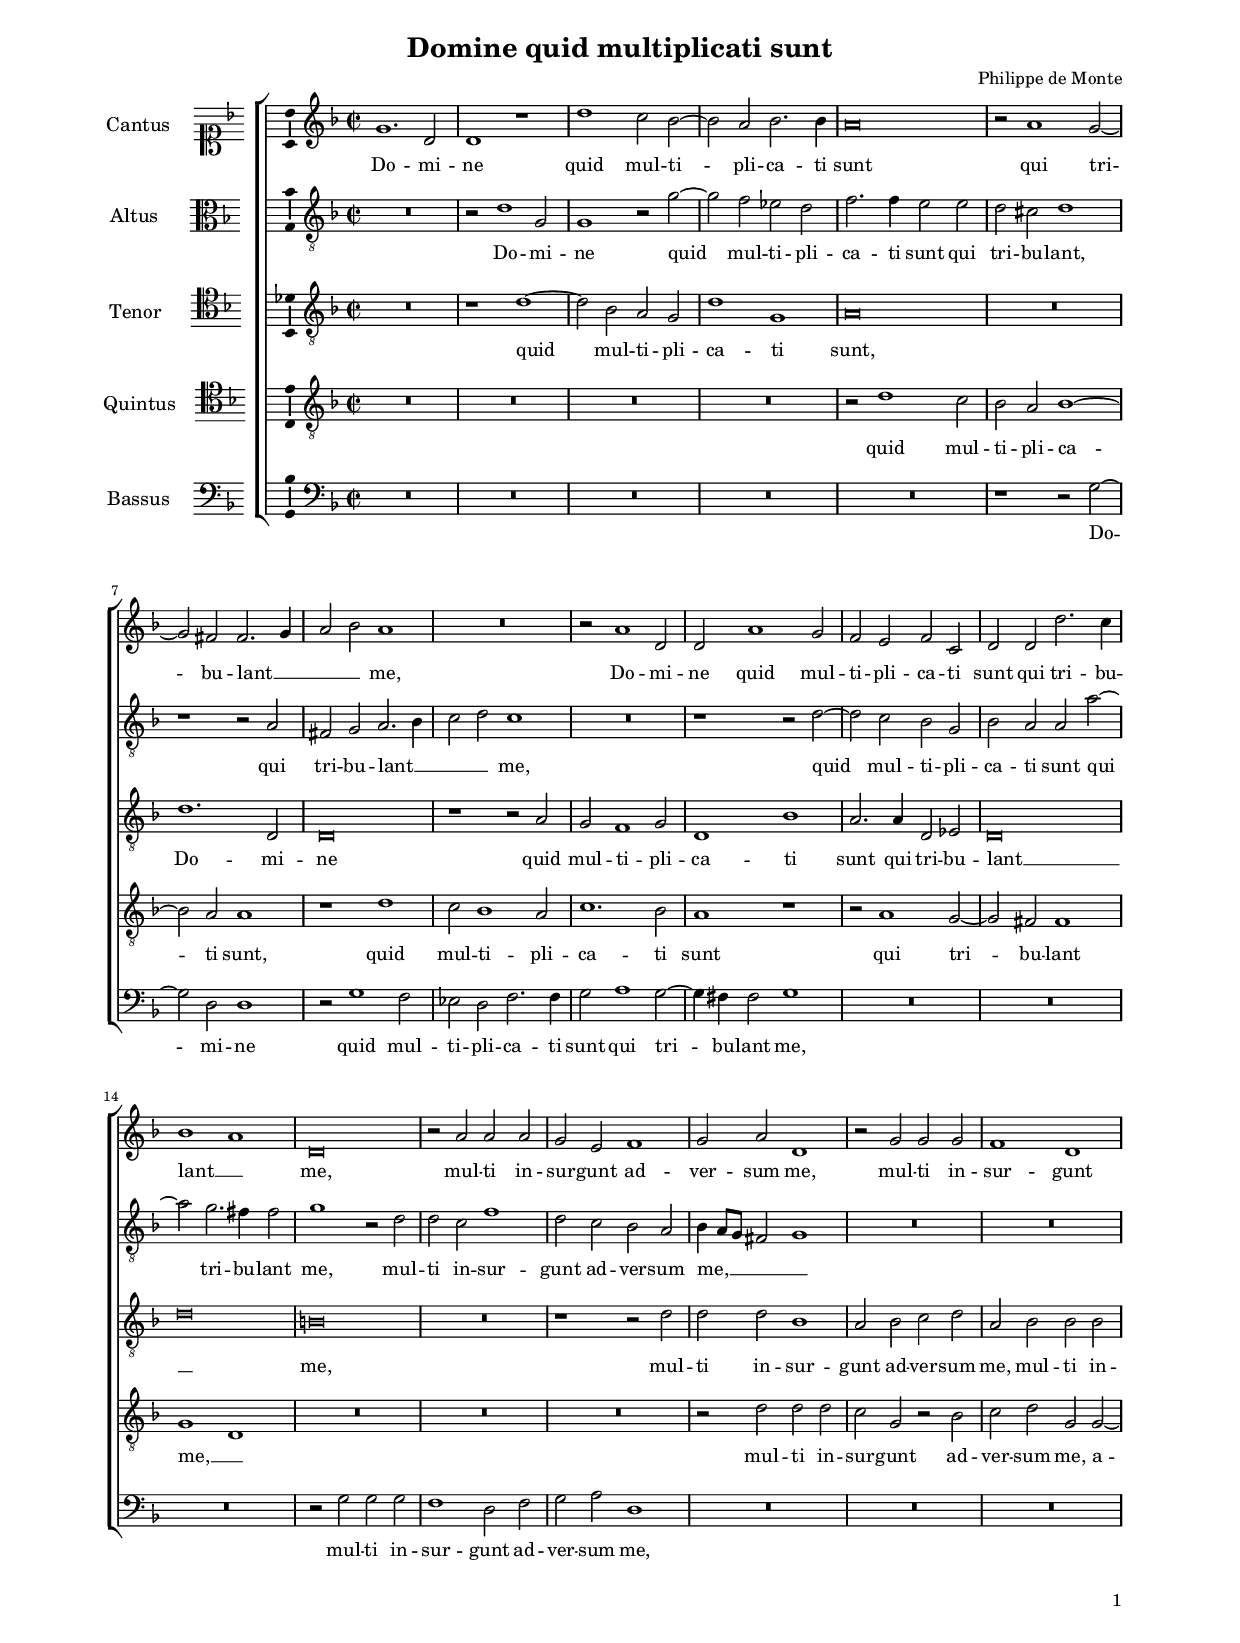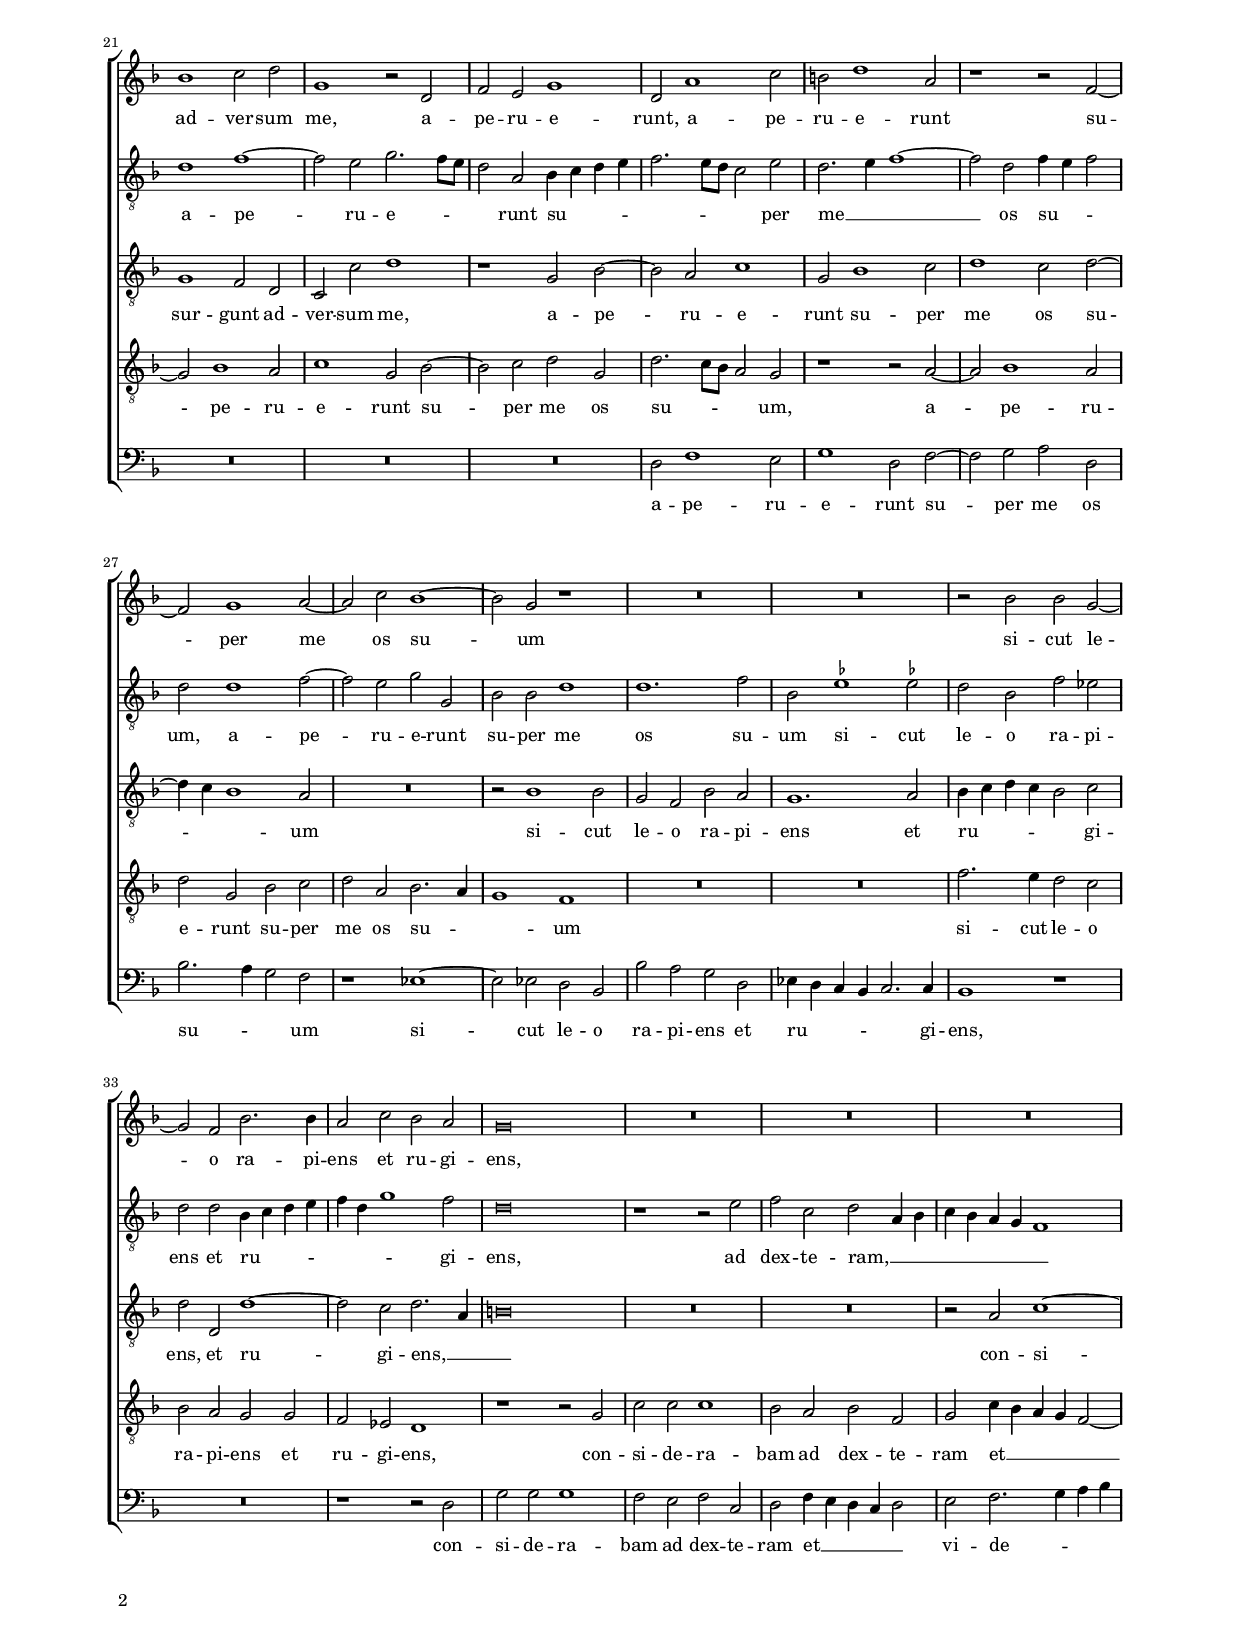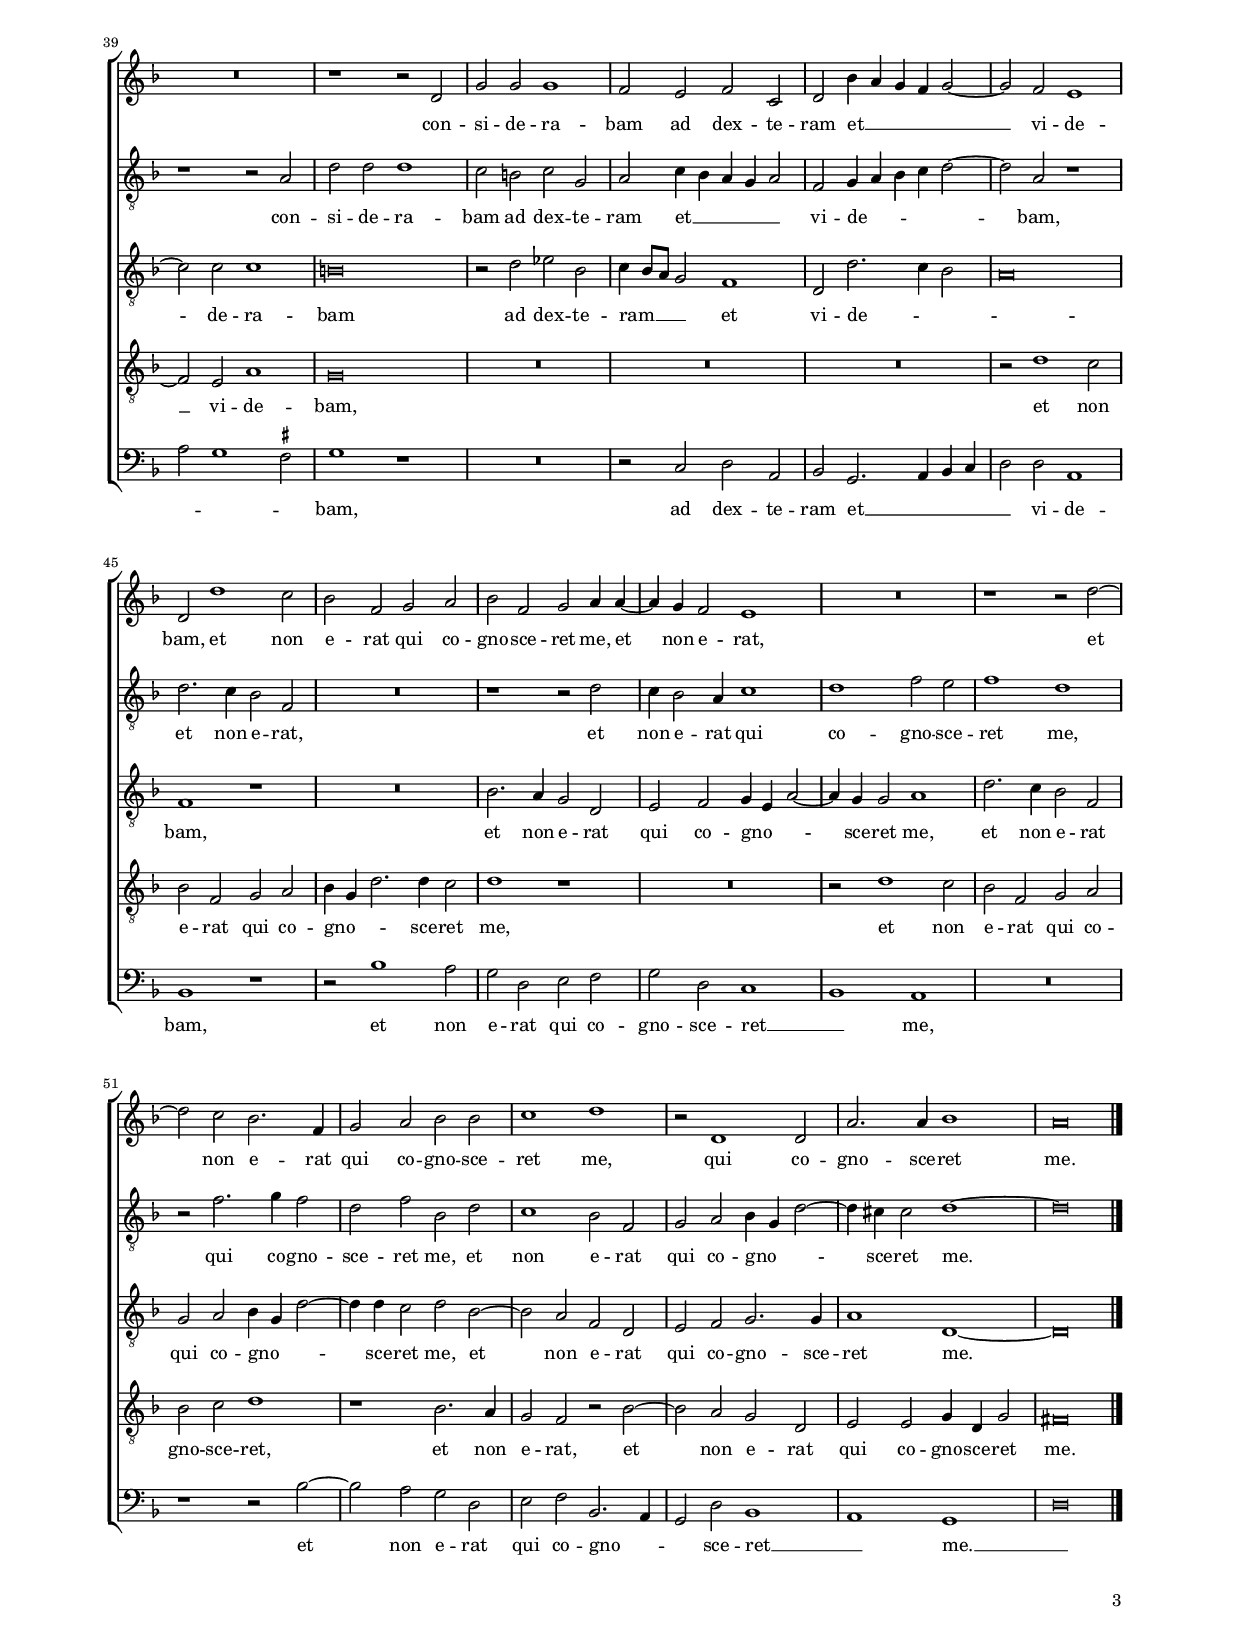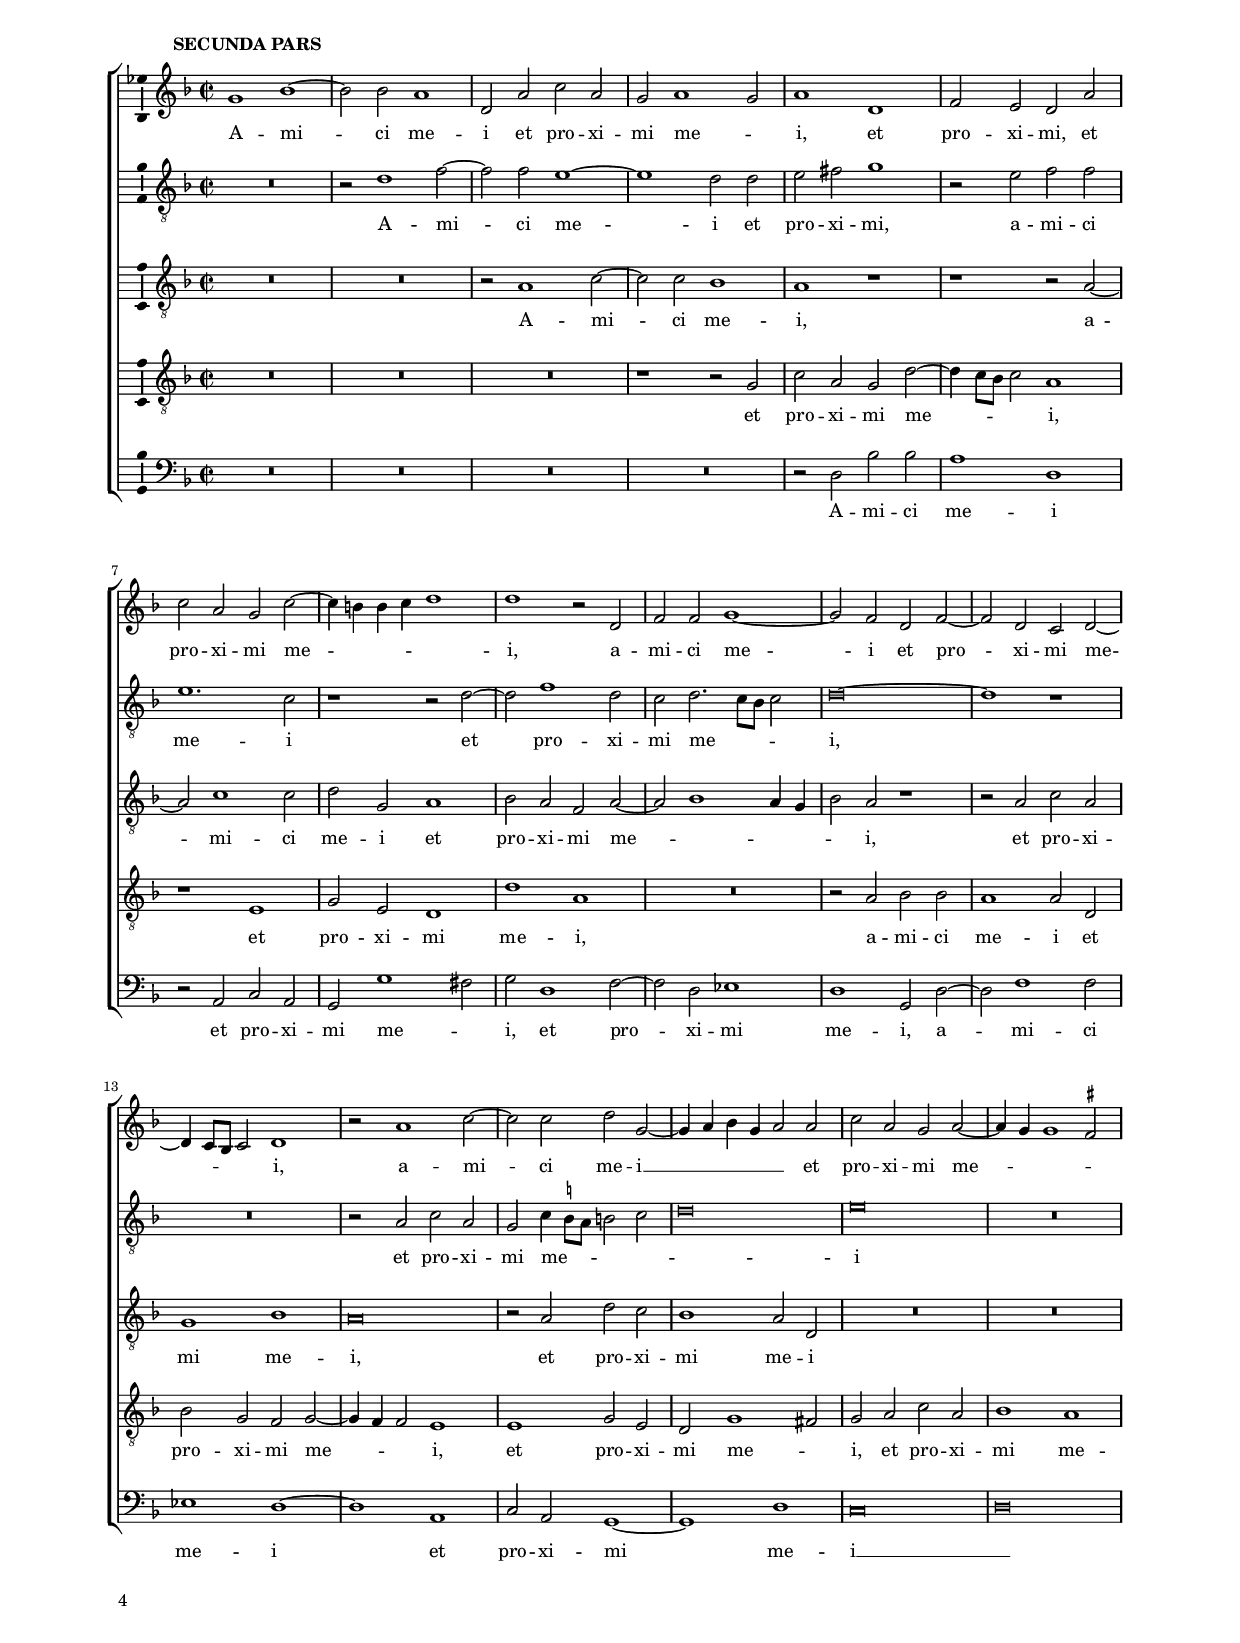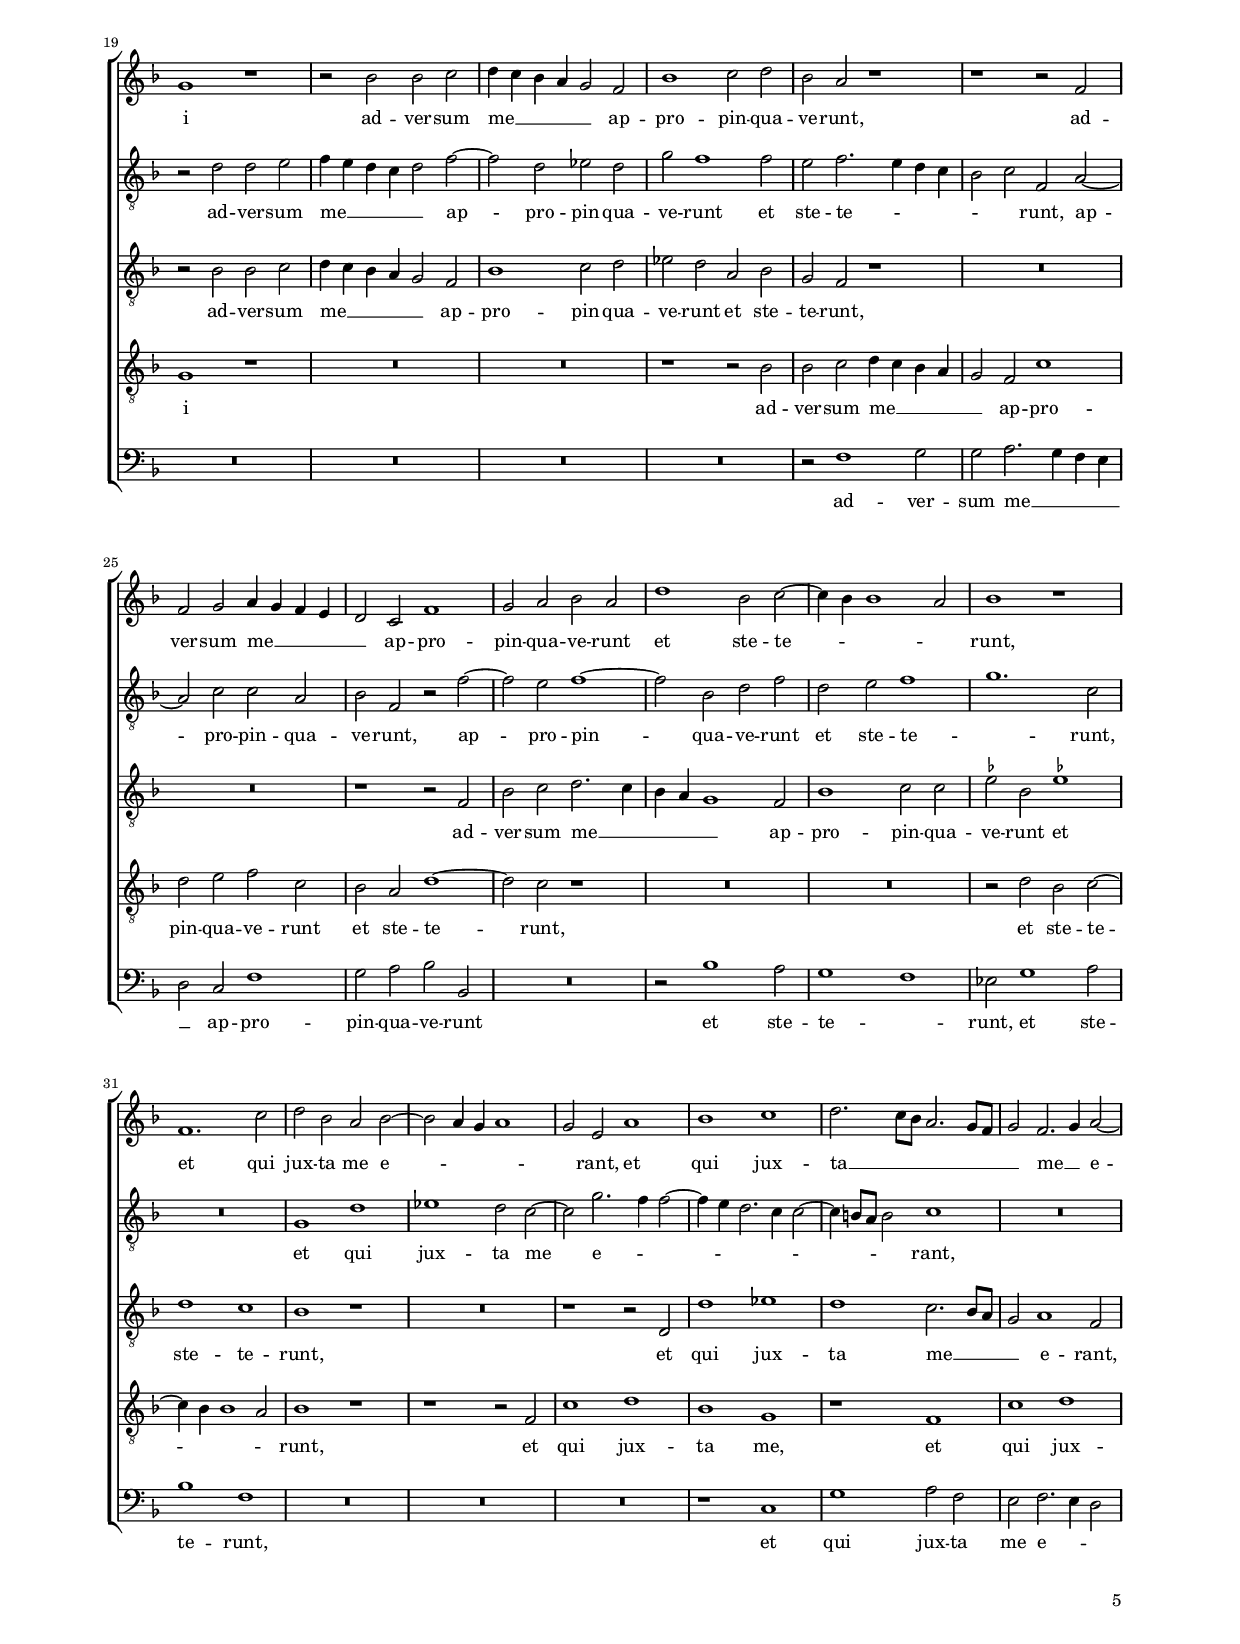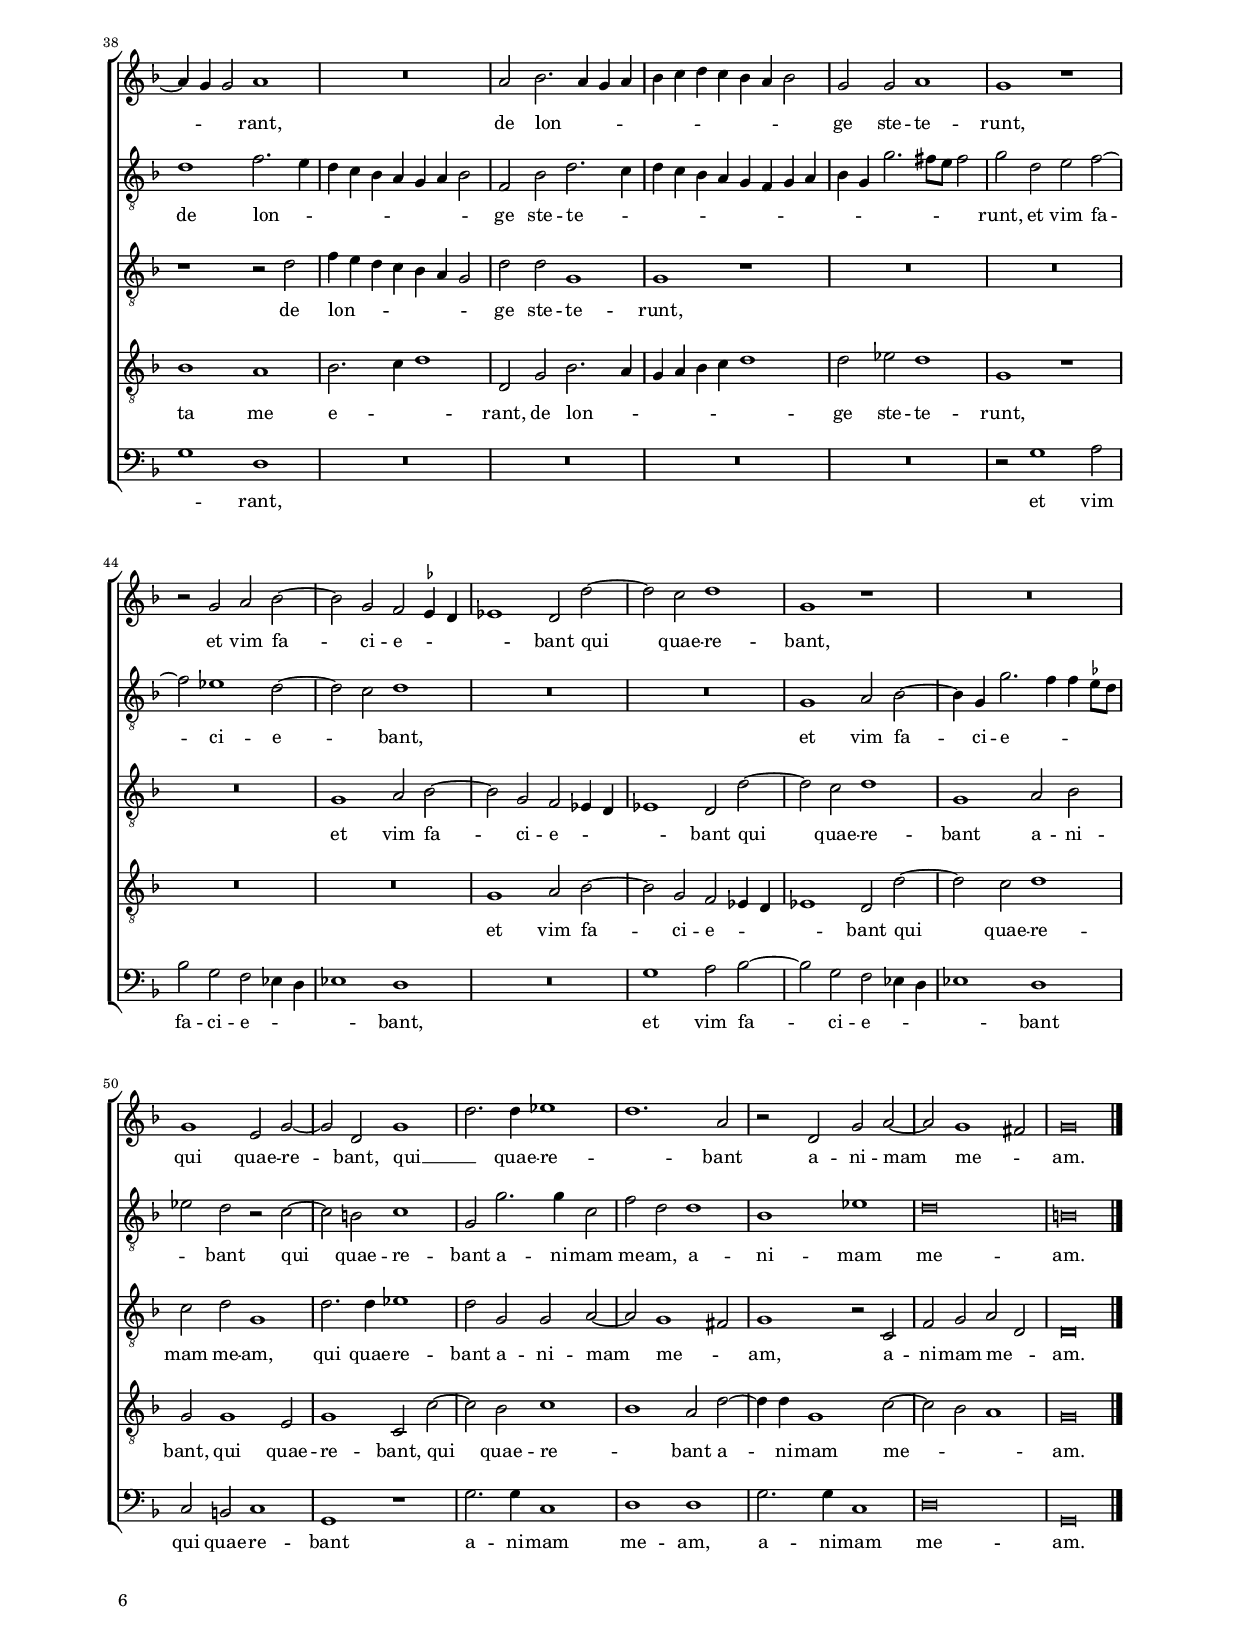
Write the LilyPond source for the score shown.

\header
{
  title="Domine quid multiplicati sunt"
  composer="Philippe de Monte"
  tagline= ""
}

\version "2.22.1"
\language deutsch
#(set-global-staff-size 15)
% #(set-default-paper-size "letter")
#(ly:set-option 'point-and-click #f)

    ficta = { \once \set suggestAccidentals = ##t }
	
	forget = #(define-music-function (music) (ly:music?) #{
		\accidentalStyle forget
		$music
		\accidentalStyle default
		#})
    

\paper
	{
	top-margin = 1.8 \cm
	bottom-margin = 1.2 \cm
	left-margin = 2 \cm
	right-margin = 2 \cm
	ragged-bottom = ##f
	ragged-last-bottom = ##f
	print-page-number = ##f
	score-system-spacing = #'((basic-distance . 16) (minimum-distance . 14) (padding . 5) (strechability . 150))
	system-system-spacing = #'((basic-distance . 16) (minimum-distance . 14) (padding . 5) (strechability . 150))
    oddFooterMarkup=\markup   \fill-line { "" \fromproperty #'page:page-number-string }
    evenFooterMarkup=\markup  \fill-line { \fromproperty #'page:page-number-string "" }
    last-bottom-spacing = #'((basic-distance . 12) (minimum-distance . 7) (padding . 4))
%	systems-per-page = 3
%	page-count = 6
%	min-systems-per-page = 3
	}

global = {
    % \set Staff.autoBeaming = ##f
	\key f \major
	\time 2/2 \set Score.measureLength = #(ly:make-moment 2/1)
    \set Score.tempoHideNote = ##t
    \tempo 2 = 90
    \skip 1*2*56 \bar "|."
	}
	

incipitcantus = \markup { \score {
	{
	\set Staff.instrumentName = \markup { \fontsize #1 "Cantus" }
	\key f \major
	\clef soprano
	s4 \bar ""
	}
	\layout  {
	raggedright = ##t
	indent = 1.8 \cm
	line-width = 2.5 \cm
	\context { \Staff \remove Time_signature_engraver }
	\override Staff.Clef.Y-extent = #'(0 . 0)
	}} \hspace #1 }
      
      
incipitaltus = \markup { \score {
	{
	\set Staff.instrumentName = \markup { \fontsize #1 "Altus" }
	\key f \major
	\clef alto
	s4 \bar ""
	}
	\layout  {
	raggedright = ##t
	indent = 1.8 \cm
	line-width = 2.5 \cm
	\context { \Staff \remove Time_signature_engraver }
	\override Staff.Clef.Y-extent = #'(0 . 0)
	}} \hspace #1 }


incipittenor = \markup { \score {
	{
	\set Staff.instrumentName = \markup { \fontsize #1 "Tenor" }
	\key f \major
	\clef tenor
	s4 \bar ""
	}
	\layout  {
	raggedright = ##t
	indent = 1.8 \cm
	line-width = 2.5 \cm
	\context { \Staff \remove Time_signature_engraver }
	\override Staff.Clef.Y-extent = #'(0 . 0)
	}} \hspace #1 }
      
      
incipitquintus = \markup { \score {
	{
	\set Staff.instrumentName = \markup { \fontsize #1 "Quintus" }
	\key f \major
	\clef tenor
	s4 \bar ""
	}
	\layout  {
	raggedright = ##t
	indent = 1.8 \cm
	line-width = 2.5 \cm
	\context { \Staff \remove Time_signature_engraver }
	\override Staff.Clef.Y-extent = #'(0 . 0)
	}} \hspace #1 }
      
      
incipitbassus = \markup { \score {
	{
	\set Staff.instrumentName = \markup { \fontsize #1 "Bassus" }
	\key f \major
	\clef bass
	s4 \bar ""
	}
	\layout  {
	raggedright = ##t
	indent = 1.8 \cm
	line-width = 2.5 \cm
	\context { \Staff \remove Time_signature_engraver }
	\override Staff.Clef.Y-extent = #'(0 . 0)
	}} \hspace #1 }


cantus =  \relative c''
	{
	g1. d2
	d1 r
	d'1 c2 b~
	b2 a b2. b4
%5
	a\breve |
	r2 a1 g2~
	g2 fis fis2. g4
	a2 b a1
	R\breve
%10
	r2 a1 d,2 |
	d2 a'1 g2
	f2 e f c
	d2 d d'2. c4
	b1 a
%15
	d,\breve |
	r2 a' a a
	g2 e f1
	g2 a d,1
	r2 g g g
%20
	f1 d |
	b'1 c2 d
	g,1 r2 d
	f2 e g1
	d2 a'1 c2
%25
	h2 d1 a2 |
	r1 r2 f~
	f2 g1 a2~
	a2 c b1~
	b2 g r1
%30
	R\breve |
	R\breve
	r2 b b g~
	g2 f b2. b4
	a2 c b a
%35
	g\breve |
	R\breve
	R\breve
	R\breve
	R\breve
%40
	r1 r2 d |
	g2 g g1
	f2 e f c
	d2 b'4 a g f g2~
	g2 f e1
%45
	d2 d'1 c2 |
	b2 f g a
	b2 f g a4 a~
	a4 g f2 e1
	R\breve
%50
	r1 r2 d'~ |
	d2 c b2. f4
	g2 a b b
	c1 d
	r2 d,1 d2
%55
	a'2. a4 b1 |
	a\breve |
	}


altus =  \relative c'
	{
	R\breve
	r2 d1 g,2
	g1 r2 g'~
	g2 f es d
%5
	f2. f4 e2 e |
	d2 cis d1
	r1 r2 a
	fis2 g a2. b4
	c2 d c1
%10
	R\breve |
	r1 r2 d~
	d2 c b g
	b2 a a a'~
	a2 g2. fis4 fis2
%15
	g1 r2 d |
	d2 c f1
	d2 c b a
	b4 a8 g fis2 g1
	R\breve
%20
	R\breve |
	d'1 f~
	f2 e g2. f8 e
	d2 a b4 c d e
	f2. e8 d c2 e
%25
	d2. e4 f1~ |
	f2 d f4 e f2
	d2 d1 f2~
	f2 e g g,
	b2 b d1
%30
	d1. f2 |
	b,2 \ficta es1 \ficta es!2
	d2 b f' es
	d2 d b4 c d e
	f4 d g1 f2
%35
	d\breve |
	r1 r2 e
	f2 c d a4 b
	c4 b a g f1
	r1 r2 a
%40
	d2 d d1 |
	c2 h c g
	a2 c4 b a g a2
	f2 g4 a b c d2~
	d2 a r1
%45
	d2. c4 b2 f |
	R\breve
	r1 r2 d'
	c4 b2 a4 c1
	d1 f2 e
%50
	f1 d |
	r2 f2. g4 f2
	d2 f b, d
	c1 b2 f
	g2 a b4 g d'2~
%55
	d4 cis cis2 d1~
	d\breve |
	}


tenor =  \relative c'
	{
	R\breve
	r1 d~
	d2 b a g
	d'1 g,
%5
	a\breve |
	R\breve
	d1. d,2
	d\breve
	r1 r2 a'
%10
	g2 f1 g2 |
	d1 b'
	a2. a4 d,2 es
	d\breve
	d'\breve
%15
	h\breve |
	R\breve
	r1 r2 d
	d2 d b1
	a2 b c d
%20
	a2 b b b |
	g1 f2 d
	c2 c' d1
	r1 g,2 b~
	b2 a c1
%25
	g2 b1 c2 |
	d1 c2 d~
	d4 c b1 a2
	R\breve
	r2 b1 b2
%30
	g2 f b a |
	g1. a2
	b4 c d c b2 c
	d2 d, d'1~
	d2 c d2. a4
%35
	h\breve |
	R\breve
	R\breve
	r2 a c1~
	c2 c c 1
%40
	h\breve |
	r2 d es b
	c4 b8 a g2 f1
	d2 d'2. c4 b2
	a\breve
%45
	f1 r |
	R\breve
	b2. a4 g2 d
	e2 f g4 e a2~
	a4 g g2 a1
%50
	d2. c4 b2 f |
	g2 a b4 g d'2~
	d4 d c2 d b~
	b2 a f d
	e2 f g2. g4
%55
	a1 d,~ |
	d\breve |
	}


quintus  =  \relative c'
	{
	R\breve
	R\breve
	R\breve
	R\breve
%5
	r2 d1 c2 |
	b2 a b1~
	b2 a a1
	r1 d
	c2 b1 a2
%10
	c1. b2 |
	a1 r
	r2 a1 g2~
	g2 fis fis1
	g1 d
%15
	R\breve |
	R\breve
	R\breve
	r2 d' d d
	c2 g r b
%20
	c2 d g, g~ |
	g2 b1 a2
	c1 g2 b~
	b2 c d g,
	d'2. c8 b a2 g
%25
	r1 r2 a~ |
	a2 b1 a2
	d2 g, b c
	d2 a b2. a4
	g1 f
%30
	R\breve |
	R\breve
	f'2. e4 d2 c
	b2 a g g
	f2 es d1
%35
	r1 r2 g |
	c2 c c1
	b2 a b f
	g2 c4 b a g f2~
	f2 e a1
%40
	g\breve |
	R\breve
	R\breve
	R\breve
	r2 d'1 c2
%45
	b2 f g a |
	b4 g d'2. d4 c2
	d1 r
	R\breve
	r2 d1 c2
%50
	b2 f g a |
	b2 c d1
	r1 b2. a4
	g2 f r b~
	b2 a g d
%55
	e2 e g4 d g2 |
	fis\breve |
	}


bassus  =  \relative c
	{
	R\breve
	R\breve
	R\breve
	R\breve
%5
	R\breve |
	r1 r2 g'~
	g2 d d1
	r2 g1 f2
	es2 d f2. f4
%10
	g2 a1 g2~ |
	g4 fis fis2 g1
	R\breve
	R\breve
	R\breve
%15
	r2 g g g |
	f1 d2 f
	g2 a d,1
	R\breve
	R\breve
%20
	R\breve |
	R\breve
	R\breve
	R\breve
	d2 f1 e2
%25
	g1 d2 f~ |
	f2 g a d,
	b'2. a4 g2 f
	r1 es~
	es2 es d b
%30
	b'2 a g d |
	es4 d c b c2. c4
	b1 r
	R\breve
	r1 r2 d
%35
	g2 g g1 |
	f2 e f c
	d2 f4 e d c d2
	e2 f2. g4 a b
	a2 g1 \ficta fis2
%40
	g1 r |
	R\breve
	r2 c, d a
	b2 g2. a4 b c
	d2 d a1
%45
	b1 r |
	r2 b'1 a2
	g2 d e f
	g2 d c1
	b1 a
%50
	R\breve |
	r1 r2 b'~
	b2 a g d
	e2 f b,2. a4
	g2 d' b1
%55
	a1 g |
	d'\breve |
	}


lyricscantus = \lyricmode {
	Do -- mi -- ne quid mul -- ti -- pli -- ca -- ti sunt qui tri -- bu -- lant __ _ _ _ me,
    Do -- mi -- ne quid mul -- ti -- pli -- ca -- ti sunt qui tri -- bu -- lant __ _ me,
    mul -- ti in -- sur -- gunt ad -- ver -- sum me,
    mul -- ti in -- sur -- gunt ad -- ver -- sum me,
    a -- pe -- ru -- e -- runt,
    a -- pe -- ru -- e -- runt su -- per me os su -- um
    si -- cut le -- o ra -- pi -- ens et ru -- gi -- ens,
    con -- si -- de -- ra -- bam ad dex -- te -- ram et __ _ _ _ _ vi -- de -- bam,
    et non e -- rat qui co -- gno -- sce -- ret me,
    et non e -- rat,
    et non e -- rat qui co -- gno -- sce -- ret me,
    qui co -- gno -- sce -- ret me.
	}


lyricsaltus = \lyricmode {
	Do -- mi -- ne quid mul -- ti -- pli -- ca -- ti sunt qui tri -- bu -- lant,
    qui tri -- bu -- lant __ _ _ _ me,
    quid mul -- ti -- pli -- ca -- ti sunt qui tri -- bu -- lant me,
    mul -- ti in -- sur -- gunt ad -- ver -- sum me, __ _ _ _ _ 
    a -- pe -- ru -- e -- _ _ _ runt su -- _ _ _ _ _ _ _ per me __ _ _ os su -- _ _ um,
    a -- pe -- ru -- e -- runt su -- per me os su -- um
    si -- cut le -- o ra -- pi -- ens et ru -- _ _ _ _ _ _ gi -- ens,
    ad dex -- te -- ram, __ _ _ _ _ _ _ _
    con -- si -- de -- ra -- bam ad dex -- te -- ram et __ _ _ _ _ vi -- de -- _ _ _ _ bam,
    et non e -- rat,
    et non e -- rat qui co -- gno -- sce -- ret me,
    qui co -- gno -- sce -- ret me,
    et non e -- rat qui co -- gno -- _ _ sce -- ret me.
	}


lyricstenor = \lyricmode {
	quid mul -- ti -- pli -- ca -- ti sunt,
    Do -- mi -- ne quid mul -- ti -- pli -- ca -- ti sunt qui tri -- bu -- lant __ _ me,
    mul -- ti in -- sur -- gunt ad -- ver -- sum me,
    mul -- ti in -- sur -- gunt ad -- ver -- sum me,
    a -- pe -- ru -- e -- runt su -- per me os su -- _ _ um
    si -- cut le -- o ra -- pi -- ens et ru -- _ _ _ _ gi -- ens,
    et ru -- gi -- ens, __ _ _
    con -- si -- de -- ra -- bam ad dex -- te -- ram __ _ _ _ et vi -- de -- _ _ _ bam,
    et non e -- rat qui co -- gno -- _ _ sce -- ret me,
    et non e -- rat qui co -- gno -- _ _ sce -- ret me,
    et non e -- rat qui co -- gno -- sce -- ret me.
	}


lyricsquintus = \lyricmode {
	quid mul -- ti -- pli -- ca -- ti sunt,
    quid mul -- ti -- pli -- ca -- ti sunt qui tri -- bu -- lant me, __ _
    mul -- ti in -- sur -- gunt ad -- ver -- sum me,
    a -- pe -- ru -- e -- runt su -- per me os su -- _ _ _ um,
    a -- pe -- ru -- e -- runt su -- per me os su -- _ _ um
    si -- cut le -- o ra -- pi -- ens et ru -- gi -- ens,
    con -- si -- de -- ra -- bam ad dex -- te -- ram et __ _ _ _ _ vi -- de -- bam,
    et non e -- rat qui co -- gno -- _ _ sce -- ret me,
    et non e -- rat qui co -- gno -- sce -- ret,
    et non e -- rat,
    et non e -- rat qui co -- gno -- sce -- ret me.
	}


lyricsbassus = \lyricmode {
	Do -- mi -- ne quid mul -- ti -- pli -- ca -- ti sunt qui tri -- bu -- lant me,
    mul -- ti in -- sur -- gunt ad -- ver -- sum me,
    a -- pe -- ru -- e -- runt su -- per me os su -- _ _ um
    si -- cut le -- o ra -- pi -- ens et ru -- _ _ _ _ gi -- ens,
    con -- si -- de -- ra -- bam ad dex -- te -- ram et __ _ _ _ _ vi -- de -- _ _ _ _ _ _ bam,
    ad dex -- te -- ram et __ _ _ _ _ vi -- de -- bam,
    et non e -- rat qui co -- gno -- sce -- ret __ _ me,
    et non e -- rat qui co -- gno -- _ _ sce -- ret __ _ me. __ _
	}


\score
{  
	\transpose c c {
	\new ChoirStaff \with { \override StaffGrouper.staff-staff-spacing.basic-distance = #12 }
	<<

	\new Staff << \global
	\new Voice="v1" {
		\set Staff.instrumentName=\incipitcantus
		\set Staff.midiInstrument = "reed organ"
		\clef violin
		\cantus }
	\new Lyrics \lyricsto "v1" {\lyricscantus }
	>>


	\new Staff << \global
	\new Voice="v2" {
		\set Staff.instrumentName=\incipitaltus
		\set Staff.midiInstrument = "reed organ"
		\clef "G_8"
		\altus}
	\new Lyrics \lyricsto "v2" {\lyricsaltus }
	>>


	\new Staff << \global
	\new Voice="v3" {
		\set Staff.instrumentName=\incipittenor
		\set Staff.midiInstrument = "reed organ"
		\clef "G_8"
		\tenor }
	\new Lyrics \lyricsto "v3" {\lyricstenor }
	>>


	\new Staff << \global
	\new Voice="v5" {
		\set Staff.instrumentName=\incipitquintus
		\set Staff.midiInstrument = "reed organ"
		\clef "G_8"
		\quintus}
	\new Lyrics \lyricsto "v5" {\lyricsquintus }
	>>


	\new Staff << \global
	\new Voice="v4" {
		\set Staff.instrumentName=\incipitbassus
		\set Staff.midiInstrument = "reed organ"
		\clef bass
		\bassus }
	\new Lyrics \lyricsto "v4" {\lyricsbassus}
	>>

	>>
	} % transpose

	\layout
	{
	indent = 2.5 \cm
	\context { \Staff \override TimeSignature.break-visibility = #end-of-line-invisible }
	\context { \Lyrics \override VerticalAxisGroup.nonstaff-relatedstaff-spacing.padding = #1.4 }
%	\context { \Lyrics \override LyricText.font-size = #1 }
	\context { \Staff \consists "Ambitus_engraver" }
	\context { \Score \override BarNumber.padding = #2 }
	\context { \Voice \override NoteHead.style = #'baroque }
	}


\midi
	{
	}

}

%%%%%%%%%%%%%%%%%%%%  SECUNDA PARS %%%%%%%%%%%%%%%%%%%%


global = {
	\key f \major
	\time 2/2 \set Score.measureLength = #(ly:make-moment 2/1)
    \set Score.tempoHideNote = ##t
    \tempo 2 = 90
    \skip 1*2*56 \bar "|."
	}


cantus =  \relative c''
	{
    g1 b~
	b2 b a1
	d,2 a' c a
	g2 a1 g2
%5
	a1 d, |
	f2 e d a'
	c2 a g c~
	c4 h h c d1
	d1 r2 d,
%10
	f2 f g1~ |
	g2 f d f~
	f2 d c d~
	d4 c8 b c2 d1
	r2 a'1 c2~
%15
	c2 c d g,~ |
	g4 a b g a2 a
	c2 a g a~
	a4 g g1 \ficta fis2
	g1 r
%20
	r2 b b c |
	d4 c b a g2 f
	b1 c2 d
	b2 a r1
	r1 r2 f
%25
	f2 g a4 g f e |
	d2 c f1
	g2 a b a
	d1 b2 c~
	c4 b b1 a2
%30
	b1 r |
	f1. c'2
	d2 b a b~
	b2 a4 g a1
	g2 e a1
%35
	b1 c |
	d2. c8 b a2. g8 f
	g2 f2. g4 a2~
	a4 g g2 a1
	R\breve
%40
	a2 b2. a4 g a |
	b4 c d c b a b2
	g2 g a1
	g1 r
	r2 g a b~
%45
	b2 g f \ficta es4 d |
	es1 d2 d'~
	d2 c d1
	g,1 r
	R\breve
%50
	g1 e2 g~ |
	g2 d g1
	d'2. d4 es1
	d1. a2
	r2 d, g a~
%55
	a2 g1 fis2 |
	g\breve |
	}


altus =  \relative c'
	{
	R\breve
	r2 d1 f2~
	f2 f e1~
	e1 d2 d
%5
	e2 fis g1 |
	r2 e f f
	e1. c2
	r1 r2 d~
	d2 f1 d2
%10
	c2 d2. c8 b c2 |
	d\breve~
	d1 r
	R\breve
	r2 a c a
%15
	g2 c4 \stemDown \ficta h8 a \stemNeutral h!2 c | 
	d\breve
	e\breve
	R\breve
	r2 d d e
%20
	f4 e d c d2 f~ |
	f2 d es d
	g2 f1 f2
	e2 f2. e4 d c
	b2 c f, a~
%25
	a2 c c a |
	b2 f r f'~
	f2 e f1~
	f2 b, d f
	d2 e f1
%30
	g1. c,2 |
	R\breve
	g1 d'
	es1 d2 c~
	c2 g'2. f4 f2~
%35
	f4 e d2. c4 c2~ |
	c4 h8 a h2 c1
	R\breve
	d1 f2. e4
	d4 c b a g a b2
%40
	f2 b d2. c4 |
	d4 c b a g f g a
	b4 g g'2. fis8 e fis2
	g2 d e f~
	f2 es1 d2~
%45
	d2 c d1 |
	R\breve
	R\breve
	g,1 a2 b~
	b4 g g'2. f4 f \ficta es8 d
%50
	es2 d r c~ |
	c2 h c1
	g2 g'2. g4 c,2
	f2 d d1
	b1 es
%55
	d\breve |
	h\breve |
	}


tenor =  \relative c'
	{
	R\breve
	R\breve
	r2 a1 c2~
	c2 c b1
%5
	a1 r |
	r1 r2 a~
	a2 c1 c2
	d2 g, a1
	b2 a f a~
%10
	a2 b1 a4 g |
	b2 a r1
	r2 a c a
	g1 b
	a\breve
%15
	r2 a d c |
	b1 a2 d,
	R\breve
	R\breve
	r2 b' b c
%20
	d4 c b a g2 f |
	b1 c2 d
	es2 d a b
	g2 f r1
	R\breve
%25
	R\breve |
	r1 r2 f
	b2 c d2. c4
	b4 a g1 f2
	b1 c2 c
%30
	\ficta es2 b \ficta es!1 |
	d1 c
	b1 r
	R\breve
	r1 r2 d,
%35
	d'1 es |
	d1 c2. b8 a
	g2 a1 f2
	r1 r2 d'
	f4 e d c b a g2
%40
	d'2 d g,1 |
	g1 r
	R\breve
	R\breve
	R\breve
%45
	g1 a2 b~ |
	b2 g f es4 d
	es1 d2 d'~
	d2 c d1
	g,1 a2 b
%50
	c2 d g,1 |
	d'2. d4 es1
	d2 g, g a~
	a2 g1 fis2
	g1 r2 c,
%55
	f2 g a d, |
	d\breve |
	}


quintus  =  \relative c'
	{
	R\breve
	R\breve
	R\breve
	r1 r2 g
%5
	c2 a g d'~ |
	d4 c8 b c2 a1
	r1 e
	g2 e d1
	d'1 a
%10
	R\breve |
	r2 a b b
	a1 a2 d,
	b'2 g f g~
	g4 f f2 e1
%15
	e1 g2 e |
	d2 g1 fis2
	g2 a c a
	b1 a
	g1 r
%20
	R\breve |
	R\breve
	r1 r2 b
	b2 c d4 c b a
	g2 f c'1
%25
	d2 e f c |
	b2 a d1~
	d2 c r1
	R\breve
	R\breve
%30
	r2 d b c~ |
	c4 b b1 a2
	b1 r
	r1 r2 f
	c'1 d
%35
	b1 g |
	r1 f
	c'1 d
	b1 a
	b2. c4 d1
%40
	d,2 g b2. a4 |
	g4 a b c d1
	d2 es d1
	g,1 r
	R\breve
%45
	R\breve |
	g1 a2 b~ |
	b2 g f es4 d
	es1 d2 d'~
	d2 c d1
%50
	g,2 g1 e2 |
	g1 c,2 c'~
	c2 b c1
	b1 a2 d~
	d4 d g,1 c2~
%55
	c2 b a1 |
	g\breve |
	}


bassus  =  \relative c
	{
	R\breve
	R\breve
	R\breve
	R\breve
%5
	r2 d b' b | 
	a1 d,
	r2 a c a
	g2 g'1 fis2
	g2 d1 f2~
%10
	f2 d es1 |
	d1 g,2 d'~
	d2 f1 f2
	es1 d~
	d1 a
%15
	c2 a g1~ |
	g1 d'
	c\breve
	d\breve
	R\breve
%20
	R\breve |
	R\breve
	R\breve
	r2 f1 g2
	g2 a2. g4 f e
%25
	d2 c f1 |
	g2 a b b,
	R\breve
	r2 b'1 a2
	g1 f
%30
	es2 g1 a2 |
	b1 f
	R\breve
	R\breve
	R\breve
%35
	r1 c |
	g'1 a2 f
	e2 f2. e4 d2
	g1 d
	R\breve
%40
	R\breve |
	R\breve
	R\breve
	r2 g1 a2
	b2 g f es4 d
%45
	es1 d |
	R\breve
	g1 a2 b~
	b2 g f es4 d
	es1 d
%50
	c2 h c1 |
	g1 r
	g'2. g4 c,1
	d1 d
	g2. g4 c,1
%55
	d\breve |
	g,\breve |
	}


lyricscantus = \lyricmode {
	A -- mi -- ci me -- i et pro -- xi -- mi me -- _ i,
    et pro -- xi -- mi,
    et pro -- xi -- mi me -- _ _ _ _ i,
    a -- mi -- ci me -- i et pro -- xi -- mi me -- _ _ _ i,
    a -- mi -- ci me -- i __ _ _ _ _ et pro -- xi -- mi me -- _ _ _ i
    ad -- ver -- sum me __ _ _ _ _ ap -- pro -- pin -- qua -- ve -- runt,
    ad -- ver -- sum me __ _ _ _ _ ap -- pro -- pin -- qua -- ve -- runt et ste -- te -- _ _ _ runt,
    et qui jux -- ta me e -- _ _ _ _ rant,
    et qui jux -- ta __ _ _ _ _ _ _ me __ _ e -- _ _ rant,
    de lon -- _ _ _ _ _ _ _ _ _ _ ge ste -- te -- runt,
    et vim fa -- ci -- e -- _ _ _ bant qui quae -- re -- bant,
    qui quae -- re -- bant,
    qui __ _ quae -- re -- _ bant a -- ni -- mam me -- _ am.
	}


lyricsaltus = \lyricmode {
	A -- mi -- ci me -- i et pro -- xi -- mi,
    a -- mi -- ci me -- i et pro -- xi -- mi me -- _ _ _ i,
    et pro -- xi -- mi me -- _ _ _ _ _ i
    ad -- ver -- sum me __ _ _ _ _ ap -- pro -- pin -- qua -- ve -- runt et ste -- te -- _ _ _ _ _ runt,
    ap -- pro -- pin -- qua -- ve -- runt,
    ap -- pro -- pin -- qua -- ve -- runt et ste -- te -- _ runt,
    et qui jux -- ta me e -- _ _ _ _ _ _ _ _ _ rant,
    de lon -- _ _ _ _ _ _ _ _ ge ste -- te -- _ _ _ _ _ _ _ _ _ _ _ _ _ _ _ runt,
    et vim fa -- ci -- e -- _ bant,
    et vim fa -- ci -- e -- _ _ _ _ _ bant qui quae -- re -- bant a -- ni -- mam me -- am,
    a -- ni -- mam me -- am.
	}


lyricstenor = \lyricmode {
	A -- mi -- ci me -- i,
    a -- mi -- ci me -- i et pro -- xi -- mi me -- _ _ _ _ i,
    et pro -- xi -- mi me -- i,
    et pro -- xi -- mi me -- i
    ad -- ver -- sum me __ _ _ _ _ ap -- pro -- pin -- qua -- ve -- runt et ste -- te -- runt,
    ad -- ver -- sum me __ _ _ _ _ ap -- pro -- pin -- qua -- ve -- runt et ste -- te -- runt,
    et qui jux -- ta me __ _ _ _ e -- rant,
    de lon -- _ _ _ _ _ _ ge ste -- te -- runt,
    et vim fa -- ci -- e -- _ _ _ bant qui quae -- re -- bant a -- ni -- mam me -- am,
    qui quae -- re -- bant a -- ni -- mam me -- _ am,
    a -- ni -- mam me -- _ am.
	}


lyricsquintus = \lyricmode {
	et pro -- xi -- mi me -- _ _ _ i,
    et pro -- xi -- mi me -- i,
    a -- mi -- ci me -- i et pro -- xi -- mi me -- _ _ i,
    et pro -- xi -- mi me -- _ i,
    et pro -- xi -- mi me -- i
    ad -- ver -- sum me __ _ _ _ _ ap -- pro -- pin -- qua -- ve -- runt et ste -- te -- runt,
    et ste -- te -- _ _ _ runt,
    et qui jux -- ta me,
    et qui jux -- ta me e -- _ _ rant,
    de lon -- _ _ _ _ _ _ ge ste -- te -- runt,
    et vim fa -- ci -- e -- _ _ _ bant qui quae -- re -- bant,
    qui quae -- re -- bant,
    qui quae -- re -- _ bant a -- ni -- mam me -- _ _ am.
	}


lyricsbassus = \lyricmode {
	A -- mi -- ci me -- i et pro -- xi -- mi me -- _ i,
    et pro -- xi -- mi me -- i,
    a -- mi -- ci me -- i et pro -- xi -- mi me -- i __ _ 
    ad -- ver -- sum me __ _ _ _ _ ap -- pro -- pin -- qua -- ve -- runt et ste -- te -- _ runt,
    et ste -- te -- runt,
    et qui jux -- ta me e -- _ _ _ rant,
    et vim fa -- ci -- e -- _ _ _ bant,
    et vim fa -- ci -- e -- _ _ _ bant qui quae -- re -- bant a -- ni -- mam me -- am,
    a -- ni -- mam me -- am.
	}


\score
	{  
	\transpose c c {
	\new ChoirStaff \with { \override StaffGrouper.staff-staff-spacing.basic-distance = #12 }
	<<

	\new Staff <<\global
	\new Voice="v1" {
	  %\set Staff.instrumentName=Cantus
      %\set Staff.instrumentName=\incipitcantus
		\set Staff.midiInstrument = "reed organ"
		\clef violin
		\cantus }
	\new Lyrics \lyricsto "v1" {\lyricscantus }
	>>


	\new Staff << \global
	\new Voice="v2" {
	  %\set Staff.instrumentName=Altus
      %\set Staff.instrumentName=\incipitaltus
		\set Staff.midiInstrument = "reed organ"
		\clef "G_8"
		\altus}
	\new Lyrics \lyricsto "v2" {\lyricsaltus }
	>>


	\new Staff <<\global
	\new Voice="v3" {
	  %\set Staff.instrumentName=Tenor
      %\set Staff.instrumentName=\incipittenor
		\set Staff.midiInstrument = "reed organ"
		\clef "G_8"
		\tenor }
	\new Lyrics \lyricsto "v3" {\lyricstenor }
	>>


	\new Staff << \global
	\new Voice="v5" {
	  %\set Staff.instrumentName=Quintus
      %\set Staff.instrumentName=\incipitquintus
		\set Staff.midiInstrument = "reed organ"
		\clef "G_8"
		\quintus}
	\new Lyrics \lyricsto "v5" {\lyricsquintus }
	>>


	\new Staff <<\global
	\new Voice="v4" {
	  %\set Staff.instrumentName=Bassus
      %\set Staff.instrumentName=\incipitbassus
		\set Staff.midiInstrument = "reed organ"
		\clef bass
		\bassus }
	\new Lyrics \lyricsto "v4" {\lyricsbassus}
	>>
	
	>>
	} % transpose

	\layout
	{
	indent = 0 \cm
	\context { \Staff \override TimeSignature.break-visibility = #end-of-line-invisible }
	\context { \Lyrics \override VerticalAxisGroup.nonstaff-relatedstaff-spacing.padding = #1.4 }
%	\context { \Lyrics \override LyricText.font-size = #1 }
	\context { \Staff \consists "Ambitus_engraver" }
	\context { \Score \override BarNumber.padding = #2 }
	\context { \Voice \override NoteHead.style = #'baroque }
	}

    \header { piece = \markup { \raise #2 \hspace # 7 \bold "SECUNDA PARS"} }

\midi
	{
	}
	
    }

% EOF
